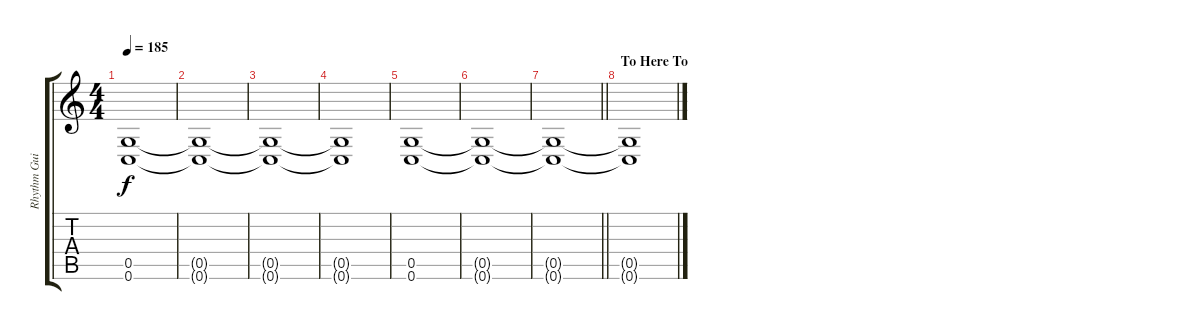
\track ("Rhythm Guitar" "Rhythm Gui") {solo instrument distortionguitar}
\staff {score tabs}
\tuning (D4 A3 F3 C3 G2 C2) {hide}
\ts (4 4)
\tempo 185
\clef g2
\ks c
(0.5 0.6).1{dy f} |
(0.5{t} 0.6{t}).1 |
(0.5{t} 0.6{t}).1 |
(0.5{t} 0.6{t}).1 |
(0.5 0.6).1 |
(0.5{t} 0.6{t}).1 |
\barLineRight lightlight
(0.5{t} 0.6{t}).1 |
\section ("" "To Here To")
(0.5{t} 0.6{t}).1
